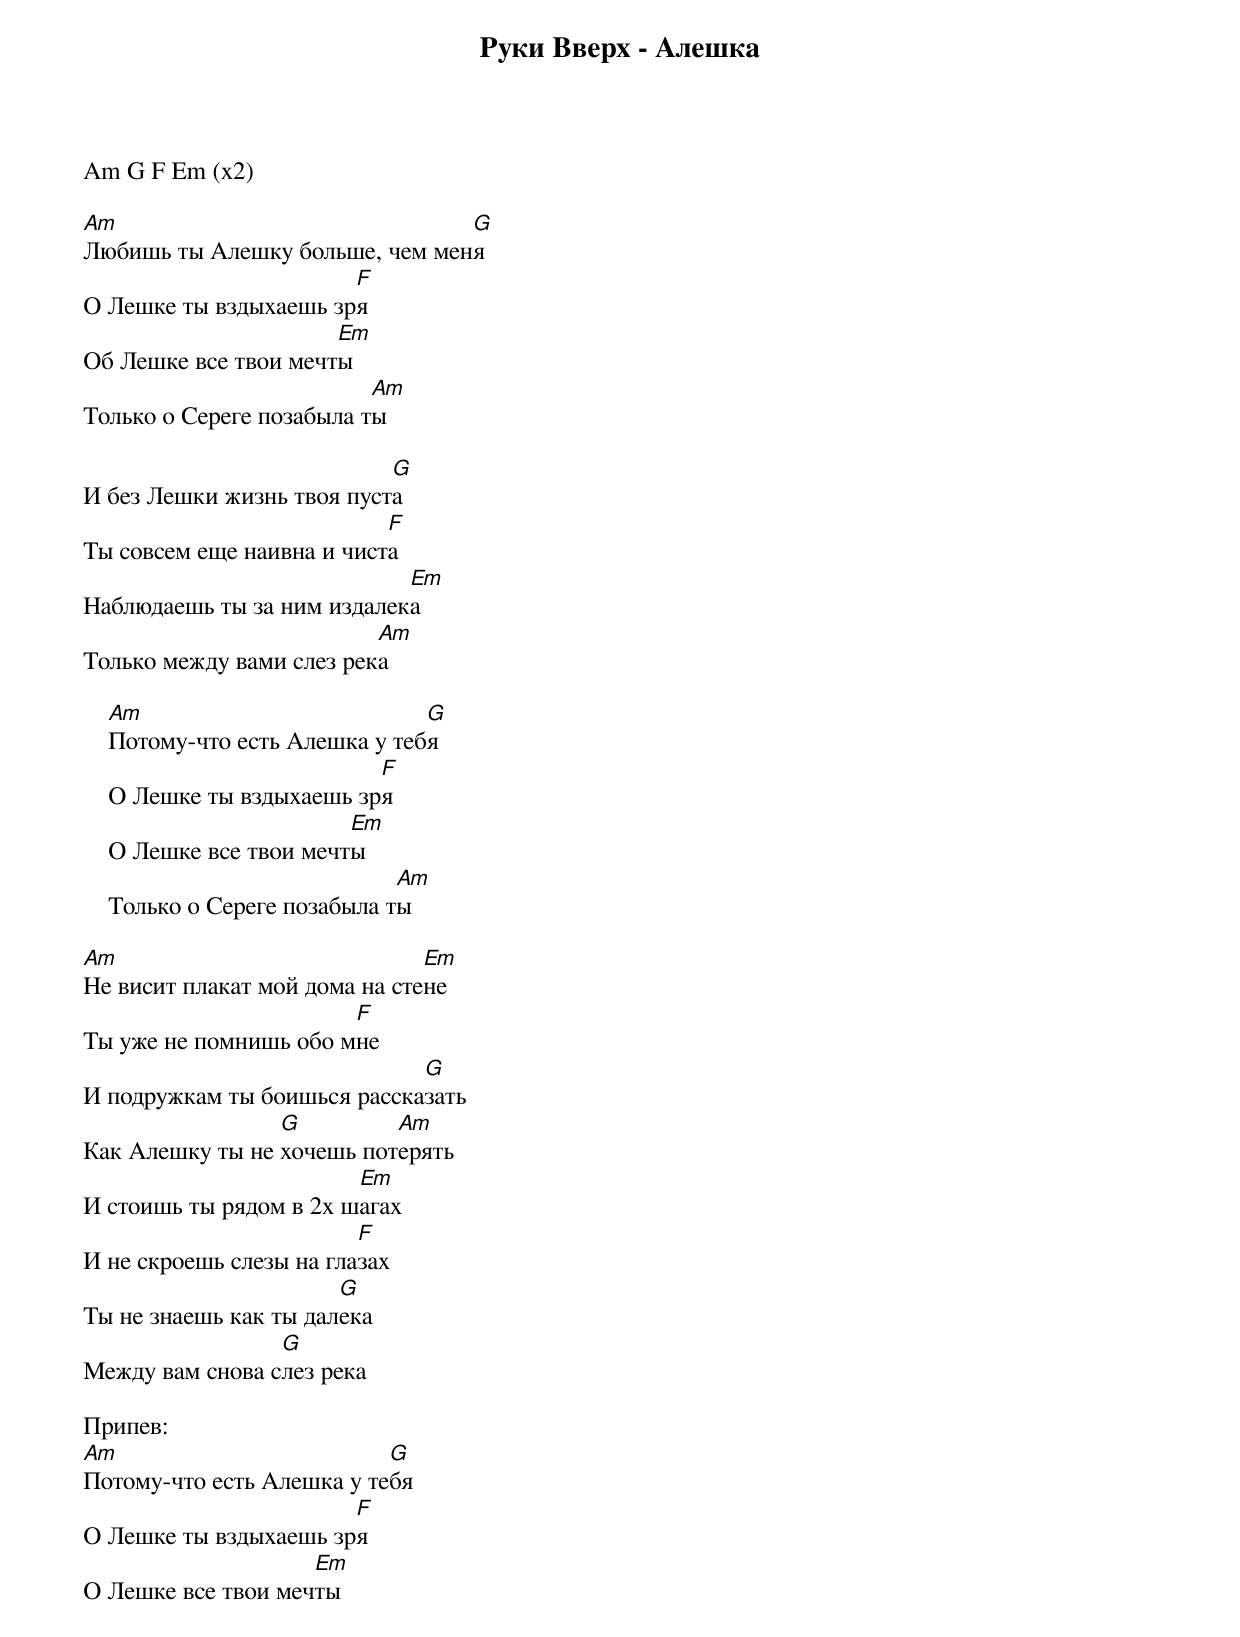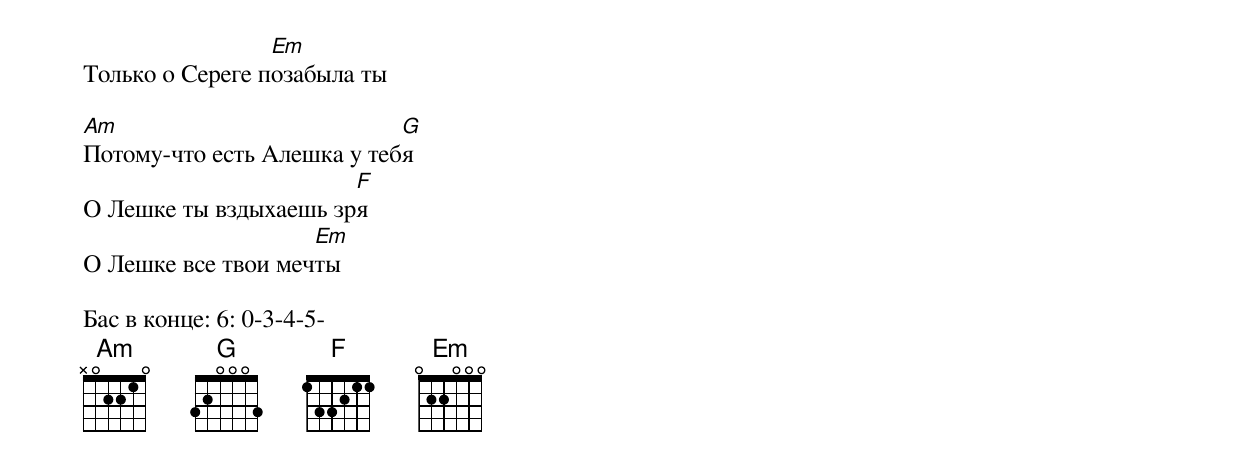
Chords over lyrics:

Руки Вверх - Алешка

Am G F Em (x2)

Am                              G
Любишь ты Алешку больше, чем меня
                       F
О Лешке ты вздыхаешь зря
                      Em
Об Лешке все твои мечты
                          Am
Только о Сереге позабыла ты

                           G
И без Лешки жизнь твоя пуста
                           F
Ты совсем еще наивна и чиста
                            Em
Наблюдаешь ты за ним издалека
                          Am
Только между вами слез река

    Am                          G
    Потому-что есть Алешка у тебя
                           F
    О Лешке ты вздыхаешь зря
                         Em
    О Лешке все твои мечты
                              Am
    Только о Сереге позабыла ты

Am                             Em
Не висит плакат мой дома на стене
                       F
Ты уже не помнишь обо мне
                             G
И подружкам ты боишься рассказать
                 G         Am
Как Алешку ты не хочешь потерять
                        Em
И стоишь ты рядом в 2х шагах
                         F
И не скроешь слезы на глазах
                       G
Ты не знаешь как ты далека
                 G
Между вам снова слез река

Припев:
Am                         G
Потому-что есть Алешка у тебя
                       F
О Лешке ты вздыхаешь зря
                    Em
О Лешке все твои мечты
                 Em
Только о Сереге позабыла ты

Am                          G
Потому-что есть Алешка у тебя
                       F
О Лешке ты вздыхаешь зря
                    Em
О Лешке все твои мечты

Бас в конце: 6: 0-3-4-5-
